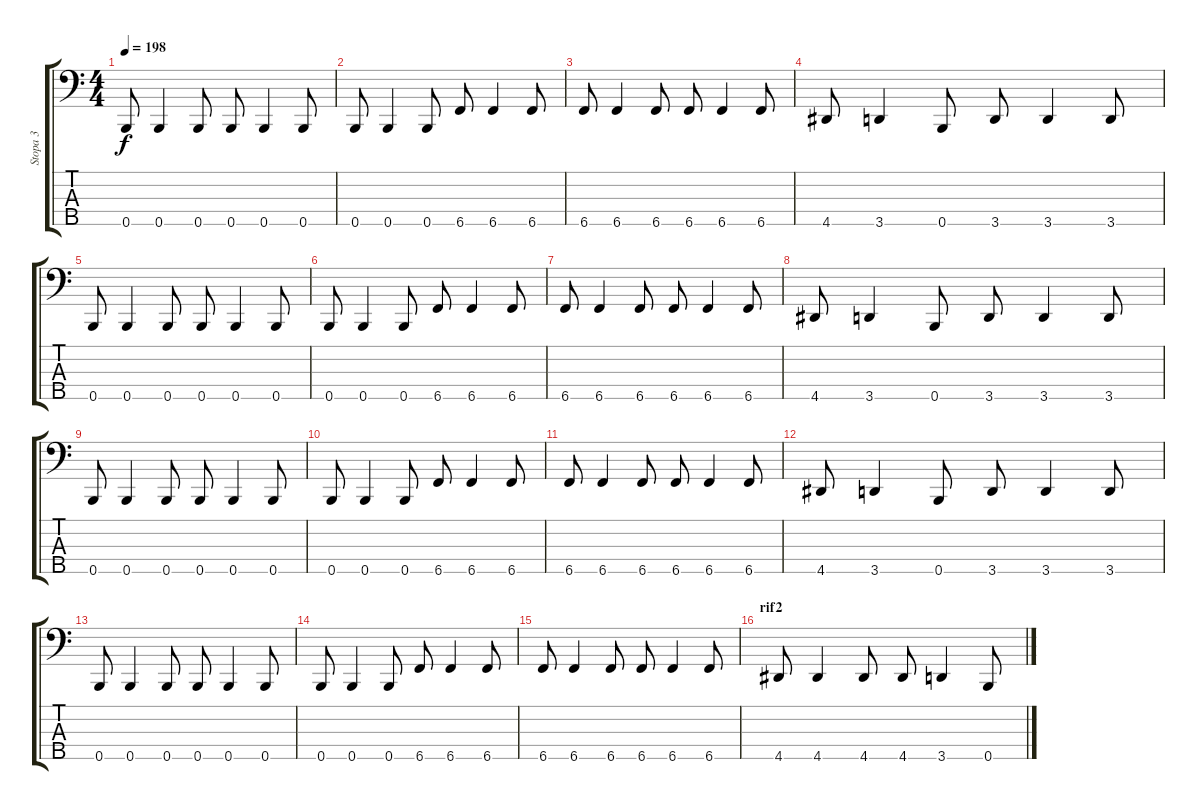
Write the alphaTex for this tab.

\track ("Stopa 3" "Stopa 3") {instrument acousticguitarsteel}
\staff {score tabs}
\tuning (G2 D2 A1 E1 B0) {hide}
\ts (4 4)
\tempo 198
\clef f4
\ks c
0.5.8{dy f} 0.5.4 0.5.8 0.5.8 0.5.4 0.5.8 |
0.5.8 0.5.4 0.5.8 6.5.8 6.5.4 6.5.8 |
6.5.8 6.5.4 6.5.8 6.5.8 6.5.4 6.5.8 |
4.5.8 3.5.4 0.5.8 3.5.8 3.5.4 3.5.8 |
0.5.8 0.5.4 0.5.8 0.5.8 0.5.4 0.5.8 |
0.5.8 0.5.4 0.5.8 6.5.8 6.5.4 6.5.8 |
6.5.8 6.5.4 6.5.8 6.5.8 6.5.4 6.5.8 |
4.5.8 3.5.4 0.5.8 3.5.8 3.5.4 3.5.8 |
0.5.8 0.5.4 0.5.8 0.5.8 0.5.4 0.5.8 |
0.5.8 0.5.4 0.5.8 6.5.8 6.5.4 6.5.8 |
6.5.8 6.5.4 6.5.8 6.5.8 6.5.4 6.5.8 |
4.5.8 3.5.4 0.5.8 3.5.8 3.5.4 3.5.8 |
0.5.8 0.5.4 0.5.8 0.5.8 0.5.4 0.5.8 |
0.5.8 0.5.4 0.5.8 6.5.8 6.5.4 6.5.8 |
6.5.8 6.5.4 6.5.8 6.5.8 6.5.4 6.5.8 |
\section ("" "rif2")
4.5.8 4.5.4 4.5.8 4.5.8 3.5.4 0.5.8
